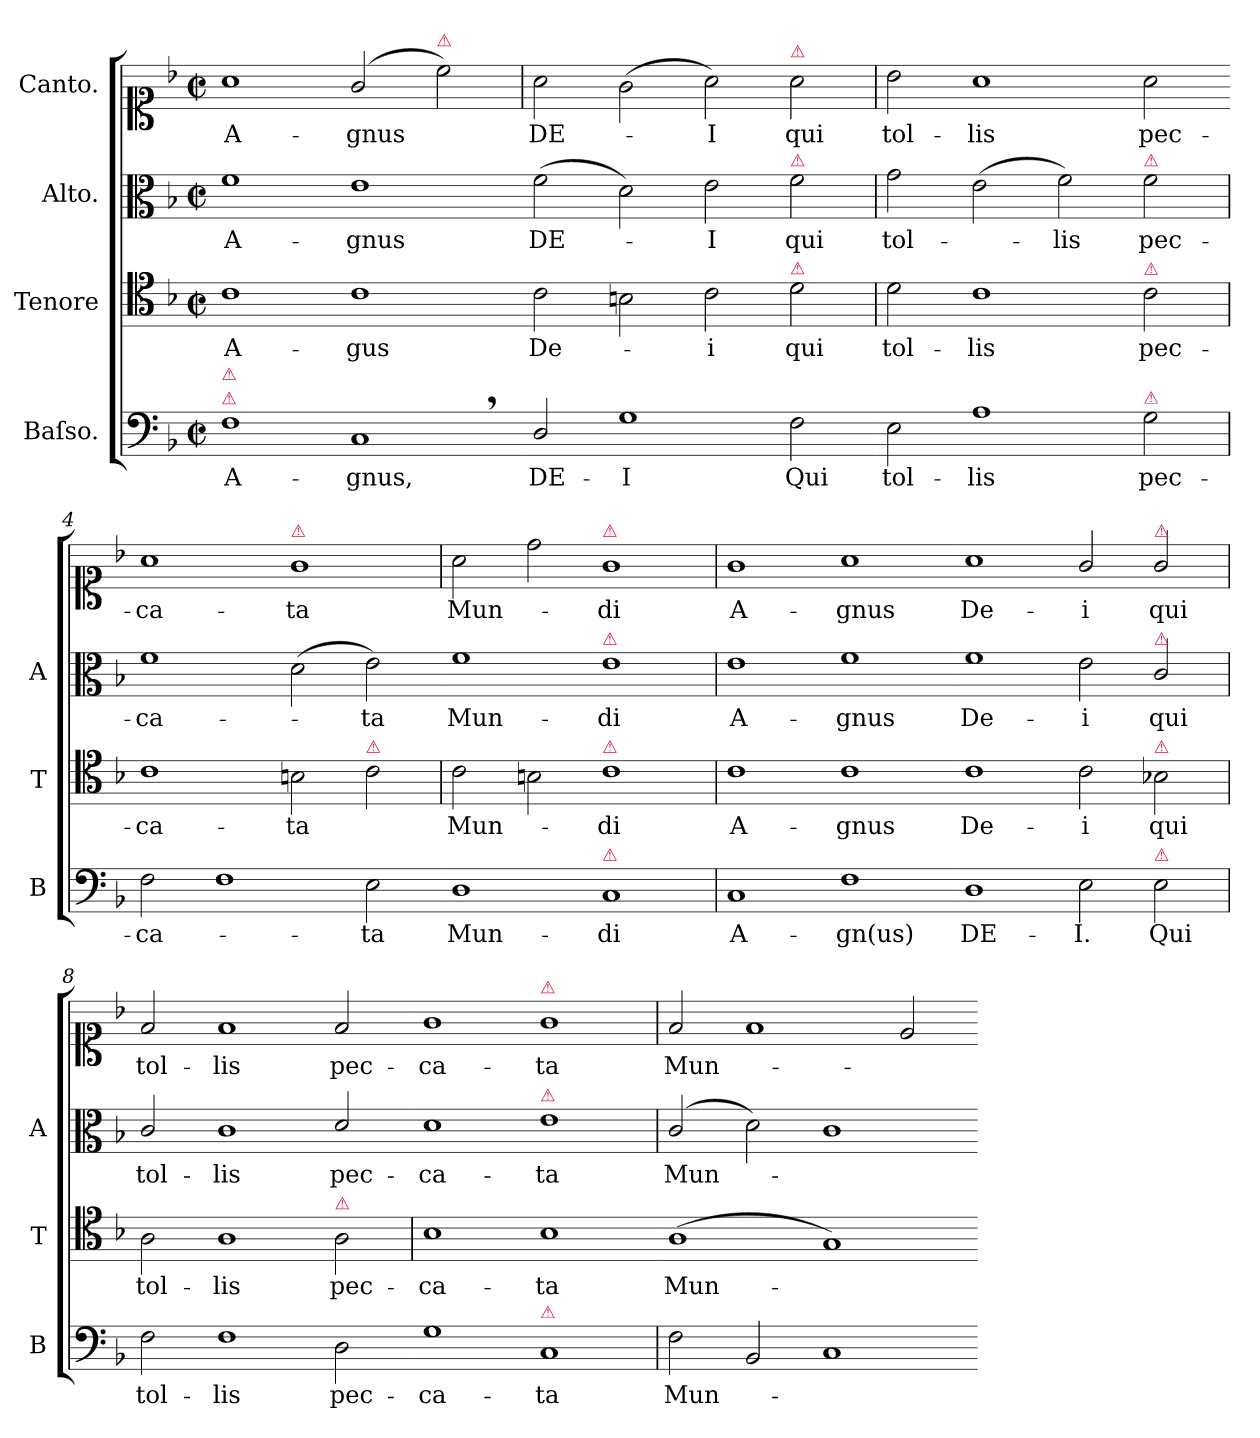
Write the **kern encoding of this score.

**kern	**text	**kern	**text	**kern	**text	**kern	**text
*part4	*part4	*part3	*part3	*part2	*part2	*part1	*part1
*staff4	*staff4	*staff3	*staff3	*staff2	*staff2	*staff1	*staff1
*I"Baſso.	*	*I"Tenore	*	*I"Alto.	*	*I"Canto.	*
*I'B	*	*I'T	*	*I'A	*	*	*
*clefF4	*	*clefC4	*	*clefC3	*	*clefC1	*
*k[b-]	*	*k[b-]	*	*k[b-]	*	*k[b-]	*
*F:	*	*F:	*	*F:	*	*F:	*
*M2/1	*	*M2/1	*	*M2/1	*	*M2/1	*
*met(c|)	*	*met(c|)	*	*met(c|)	*	*met(c|)	*
=1	=1	=1	=1	=1	=1	=1	=1
!LO:TX:a:color=crimson:t=⚠	!	!	!	!	!	!	!
!LO:TX:a:color=crimson:t=⚠	!	!	!	!	!	!	!
1F	A-	1c	A-	1f	A-	1a	A-
1C,	-gnus,	1c	-gus	1e	-gnus	(<2g/	-gnus
!	!	!	!	!	!	!LO:TX:a:color=crimson:t=⚠	!
.	.	.	.	.	.	2cc\)	.
=2-	=2	=2-	=2	=2-	=2	=2	=2
2D/	DE-	2c\	De-	(2f\	DE-	2a\	DE-
1G	-I	2Bn\	.	2d\)	.	(2g\	.
.	.	2c\	-i	2e\	-I	2a\)	-I
!	!	!	!	!	!	!LO:TX:a:color=crimson:t=⚠	!
!	!	!	!	!LO:TX:a:color=crimson:t=⚠	!	!	!
!	!	!LO:TX:a:color=crimson:t=⚠	!	!	!	!	!
2F\	Qui	2d\	qui	2f\	qui	2a\	qui
=3-	=3	=3	=3	=3	=3	=3	=3
2E\	tol-	2d\	tol-	2g\	tol-	2b-\	tol-
1A	-lis	1c	-lis	(2e\	.	1a	-lis
.	.	.	.	2f\)	-lis	.	.
!	!	!	!	!LO:TX:a:color=crimson:t=⚠	!	!	!
!	!	!LO:TX:a:color=crimson:t=⚠	!	!	!	!	!
!LO:TX:a:color=crimson:t=⚠	!	!	!	!	!	!	!
2G\	pec-	2c\	pec-	2f\	pec-	2a\	pec-
=4	=4-	=4	=4-	=4	=4-	=4-	=4-
2F\	-ca-	1c	-ca-	1f	-ca-	1a	-ca-
1F	.	.	.	.	.	.	.
!	!	!	!	!	!	!LO:TX:a:color=crimson:t=⚠	!
.	.	2Bn\	-ta	(2d\	.	1g	-ta
!	!	!LO:TX:a:color=crimson:t=⚠	!	!	!	!	!
2E\	-ta	2c\	.	2e\)	-ta	.	.
=5-	=5	=5	=5	=5-	=5	=5	=5
1D	Mun-	2c\	Mun-	1f	Mun-	2a\	Mun-
.	.	2Bn\	.	.	.	2dd\	.
!	!	!	!	!	!	!LO:TX:a:color=crimson:t=⚠	!
!	!	!	!	!LO:TX:a:color=crimson:t=⚠	!	!	!
!	!	!LO:TX:a:color=crimson:t=⚠	!	!	!	!	!
!LO:TX:a:color=crimson:t=⚠	!	!	!	!	!	!	!
1C	-di	1c	-di	1e	-di	1g	-di
=6	=6	=6	=6	=6	=6	=6	=6
1C	A-	1c	A-	1e	A-	1g	A-
1F	-gn(us)	1c	-gnus	1f	-gnus	1a	-gnus
=7-	=7-	=7-	=7-	=7-	=7-	=7-	=7-
1D	DE-	1c	De-	1f	De-	1a	De-
2E\	-I.	2c\	-i	2e\	-i	2g/	-i
!	!	!	!	!	!	!LO:TX:a:color=crimson:t=⚠	!
!	!	!	!	!LO:TX:a:color=crimson:t=⚠	!	!	!
!	!	!LO:TX:a:color=crimson:t=⚠	!	!	!	!	!
!LO:TX:a:color=crimson:t=⚠	!	!	!	!	!	!	!
2E\	Qui	2B-X\	qui	2c/	qui	2g/	qui
=8	=8	=8	=8	=8	=8	=8	=8
2F\	tol-	2A\	tol-	2c/	tol-	2f/	tol-
1F	-lis	1A	-lis	1c	-lis	1f	-lis
!	!	!LO:TX:a:color=crimson:t=⚠	!	!	!	!	!
2D\	pec-	2A\	pec-	2d/	pec-	2f/	pec-
=9-	=9-	=9	=9-	=9-	=9-	=9-	=9-
1G	-ca-	1B-	-ca-	1d	-ca-	1g	-ca-
!	!	!	!	!	!	!LO:TX:a:color=crimson:t=⚠	!
!	!	!	!	!LO:TX:a:color=crimson:t=⚠	!	!	!
!LO:TX:a:color=crimson:t=⚠	!	!	!	!	!	!	!
1C	-ta	1B-	-ta	1e	-ta	1g	-ta
=10	=10	=10-	=10	=10	=10	=10	=10
2F\	Mun-	(>1A	Mun-	(>2c/	Mun-	2f/	Mun-
2BB-/	.	.	.	2d\)	.	1f	.
1C	.	1G)	.	1c	.	.	.
.	.	.	.	.	.	2e/	.
=-	=-	=-	=-	=-	=-	=-	=-
*-	*-	*-	*-	*-	*-	*-	*-
